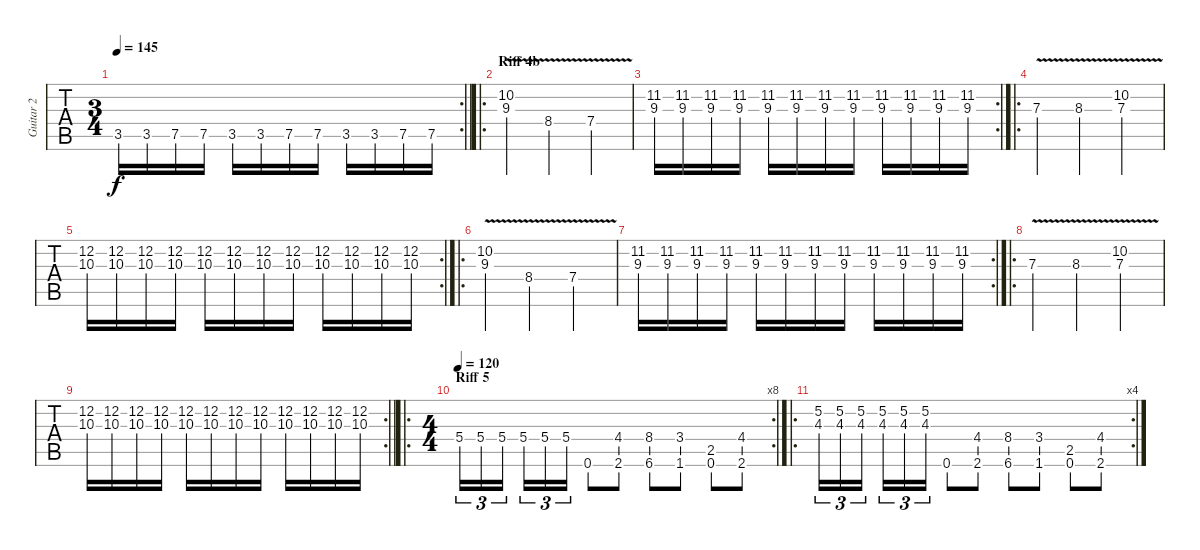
\track ("Guitar 2" "Guitar 2") {instrument distortionguitar}
\staff {tabs}
\tuning (C4 G3 Eb3 Bb2 F2 C2) {hide}
\rc 2
\ts (3 4)
\tempo 145
\clef g2
\barLineRight lightlight
\ks c
3.5.16{dy f} 3.5.16 7.5.16 7.5.16 3.5.16 3.5.16 7.5.16 7.5.16 3.5.16 3.5.16 7.5.16 7.5.16 |
\ro
\section ("" "Riff 4b")
(10.2{v} 9.3{v}).4 8.4{v}.4 7.4{v}.4 |
\rc 2
(11.2 9.3).16 (11.2 9.3).16 (11.2 9.3).16 (11.2 9.3).16 (11.2 9.3).16 (11.2 9.3).16 (11.2 9.3).16 (11.2 9.3).16 (11.2 9.3).16 (11.2 9.3).16 (11.2 9.3).16 (11.2 9.3).16 |
\ro
7.3{v}.4 8.3{v}.4 (10.2{v} 7.3{v}).4 |
\rc 2
(12.2 10.3).16 (12.2 10.3).16 (12.2 10.3).16 (12.2 10.3).16 (12.2 10.3).16 (12.2 10.3).16 (12.2 10.3).16 (12.2 10.3).16 (12.2 10.3).16 (12.2 10.3).16 (12.2 10.3).16 (12.2 10.3).16 |
\ro
(10.2{v} 9.3{v}).4 8.4{v}.4 7.4{v}.4 |
\rc 2
(11.2 9.3).16 (11.2 9.3).16 (11.2 9.3).16 (11.2 9.3).16 (11.2 9.3).16 (11.2 9.3).16 (11.2 9.3).16 (11.2 9.3).16 (11.2 9.3).16 (11.2 9.3).16 (11.2 9.3).16 (11.2 9.3).16 |
\ro
7.3{v}.4 8.3{v}.4 (10.2{v} 7.3{v}).4 |
\rc 2
\barLineRight lightlight
(12.2 10.3).16 (12.2 10.3).16 (12.2 10.3).16 (12.2 10.3).16 (12.2 10.3).16 (12.2 10.3).16 (12.2 10.3).16 (12.2 10.3).16 (12.2 10.3).16 (12.2 10.3).16 (12.2 10.3).16 (12.2 10.3).16 |
\ro
\rc 8
\ts (4 4)
\section ("" "Riff 5")
\tempo 120
5.4.16{tu (3 2)} 5.4.16{tu (3 2)} 5.4.16{tu (3 2) beam splitsecondary} 5.4.16{tu (3 2)} 5.4.16{tu (3 2)} 5.4.16{tu (3 2)} 0.6.8 (4.4 2.6).8 (8.4 6.6).8 (3.4 1.6).8 (2.5 0.6).8 (4.4 2.6).8 |
\ro
\rc 4
(5.2 4.3).16{tu (3 2)} (5.2 4.3).16{tu (3 2)} (5.2 4.3).16{tu (3 2) beam splitsecondary} (5.2 4.3).16{tu (3 2)} (5.2 4.3).16{tu (3 2)} (5.2 4.3).16{tu (3 2)} 0.6.8 (4.4 2.6).8 (8.4 6.6).8 (3.4 1.6).8 (2.5 0.6).8 (4.4 2.6).8
